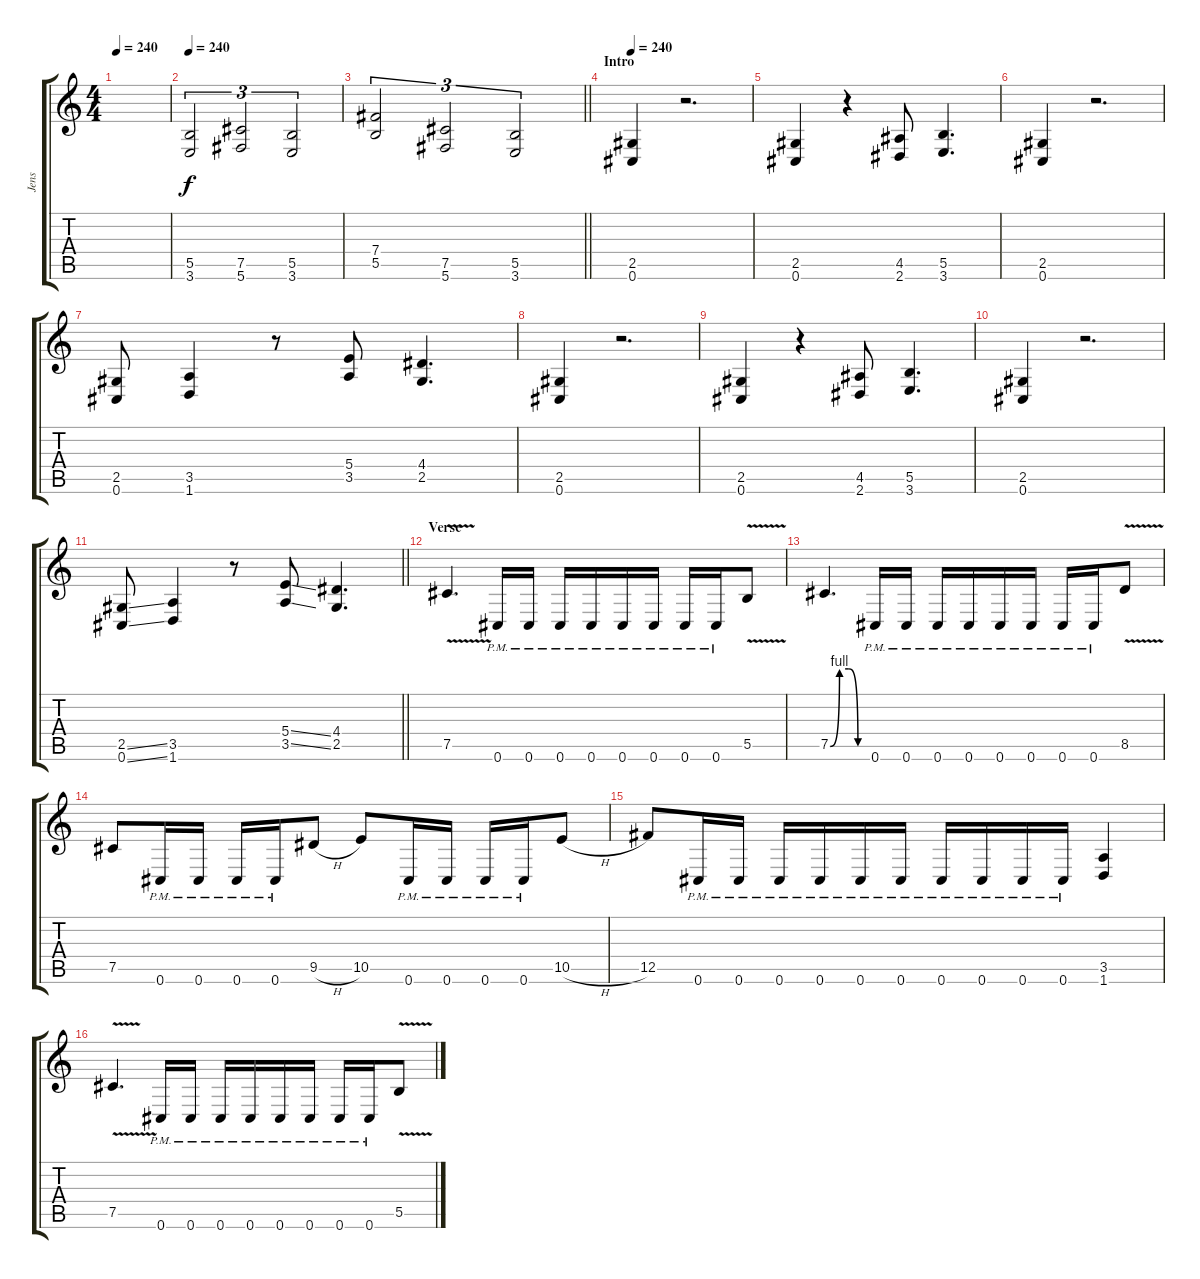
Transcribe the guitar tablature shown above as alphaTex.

\track ("Jens" "Jens") {instrument distortionguitar}
\staff {score tabs}
\tuning (Db4 Ab3 E3 B2 Gb2 Db2) {hide}
\ts (4 4)
\tempo 240
\clef g2
\ks c
|
\tempo 240
(5.5 3.6).2{tu (3 2)} (7.5 5.6).2{tu (3 2)} (5.5 3.6).2{tu (3 2)} |
\barLineRight lightlight
(7.4 5.5).2{tu (3 2)} (7.5 5.6).2{tu (3 2)} (5.5 3.6).2{tu (3 2)} |
\section ("" "Intro")
\tempo 240
(2.5 0.6).4 r.2{d} |
(2.5 0.6).4 r.4 (4.5 2.6).8 (5.5 3.6).4{d} |
(2.5 0.6).4 r.2{d} |
(2.5 0.6).8 (3.5 1.6).4 r.8 (5.4 3.5).8 (4.4 2.5).4{d} |
(2.5 0.6).4 r.2{d} |
(2.5 0.6).4 r.4 (4.5 2.6).8 (5.5 3.6).4{d} |
(2.5 0.6).4 r.2{d} |
\barLineRight lightlight
(2.5{ss} 0.6{ss}).8 (3.5 1.6).4 r.8 (5.4{ss} 3.5{ss}).8 (4.4 2.5).4{d} |
\section ("" "Verse")
7.5{v}.4{d} 0.6{pm}.16 0.6{pm}.16 0.6{pm}.16 0.6{pm}.16 0.6{pm}.16 0.6{pm}.16 0.6{pm}.16 0.6{pm}.16 5.5{v}.8 |
7.5{be (custom 0 0 15 4 30 4 45 0 60 0)}.4{d} 0.6{pm}.16 0.6{pm}.16 0.6{pm}.16 0.6{pm}.16 0.6{pm}.16 0.6{pm}.16 0.6{pm}.16 0.6{pm}.16 8.5{v}.8 |
7.5.8 0.6{pm}.16 0.6{pm}.16 0.6{pm}.16 0.6{pm}.16 9.5{h}.8 10.5.8 0.6{pm}.16 0.6{pm}.16 0.6{pm}.16 0.6{pm}.16 10.5{h}.8 |
12.5.8 0.6{pm}.16 0.6{pm}.16 0.6{pm}.16 0.6{pm}.16 0.6{pm}.16 0.6{pm}.16 0.6{pm}.16 0.6{pm}.16 0.6{pm}.16 0.6{pm}.16 (3.5 1.6).4 |
7.5{v}.4{d} 0.6{pm}.16 0.6{pm}.16 0.6{pm}.16 0.6{pm}.16 0.6{pm}.16 0.6{pm}.16 0.6{pm}.16 0.6{pm}.16 5.5{v}.8
